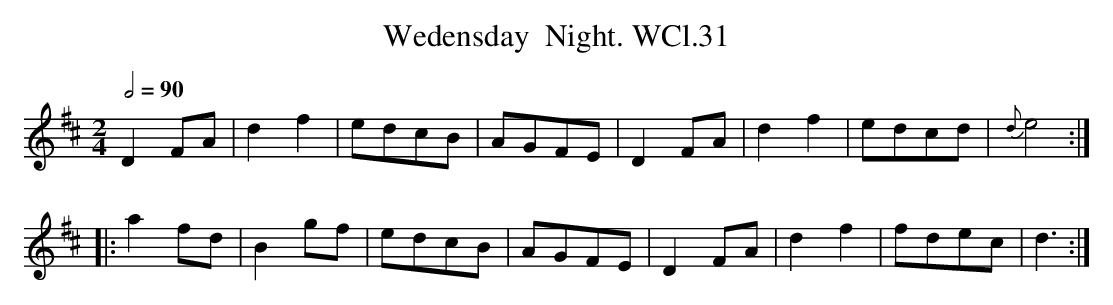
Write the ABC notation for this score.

X:1
T:Wedensday  Night. WCl.31
M:2/4
L:1/8
Q:1/2=90
K:D
D2 FA|d2f2|edcB|AGFE|D2FA|d2f2|edcd|{d}e4:|
|:a2 fd|B2 gf|edcB|AGFE|D2 FA|d2f2|fdec|d3:|
